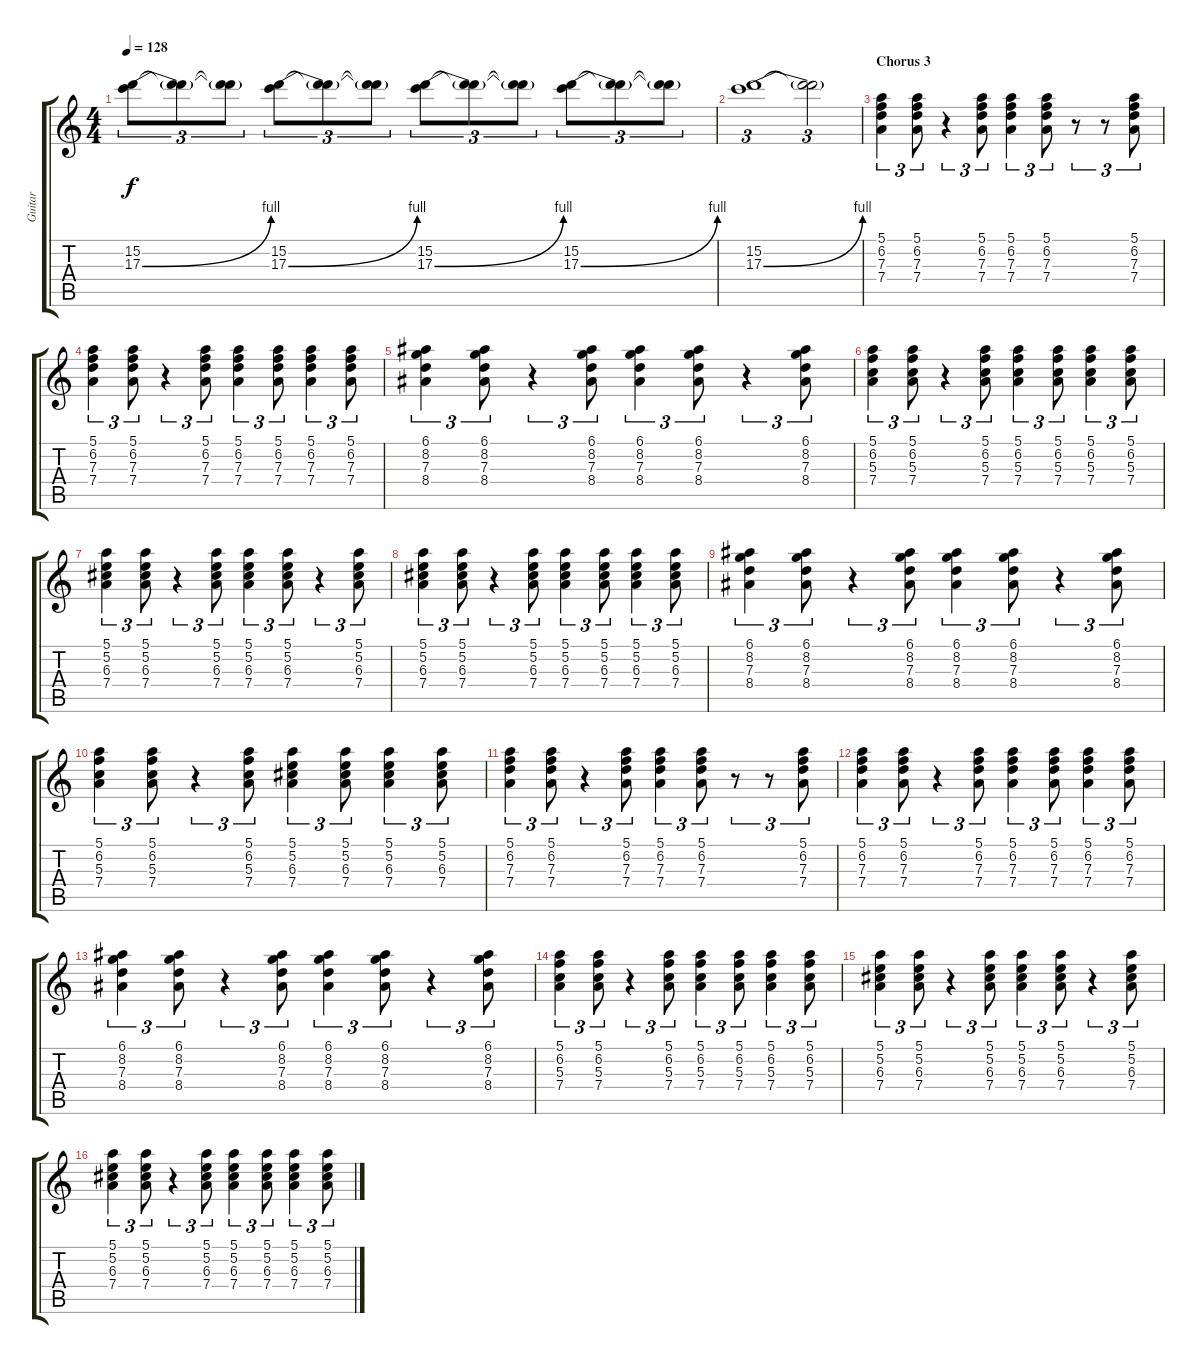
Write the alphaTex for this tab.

\track ("Guitar" "Guitar") {instrument distortionguitar}
\staff {score tabs}
\tuning (E4 B3 G3 D3 A2 D2) {hide}
\ts (4 4)
\tempo 128
\clef g2
\ks c
(15.2 17.3{be (bend 0 0 60 4)}).8{tu (3 2) dy f} (15.2{t} 17.3{t}).8{tu (3 2)} (15.2{t} 17.3{t}).8{tu (3 2)} (15.2 17.3{be (bend 0 0 60 4)}).8{tu (3 2)} (15.2{t} 17.3{t}).8{tu (3 2)} (15.2{t} 17.3{t}).8{tu (3 2)} (15.2 17.3{be (bend 0 0 60 4)}).8{tu (3 2)} (15.2{t} 17.3{t}).8{tu (3 2)} (15.2{t} 17.3{t}).8{tu (3 2)} (15.2 17.3{be (bend 0 0 60 4)}).8{tu (3 2)} (15.2{t} 17.3{t}).8{tu (3 2)} (15.2{t} 17.3{t}).8{tu (3 2)} |
(15.2 17.3{be (bend 0 0 60 4)}).1{tu (3 2)} (15.2{t} 17.3{t}).2{tu (3 2)} |
\section ("" "Chorus 3")
(5.1 6.2 7.3 7.4).4{tu (3 2)} (5.1 6.2 7.3 7.4).8{tu (3 2)} r.4{tu (3 2)} (5.1 6.2 7.3 7.4).8{tu (3 2)} (5.1 6.2 7.3 7.4).4{tu (3 2)} (5.1 6.2 7.3 7.4).8{tu (3 2)} r.8{tu (3 2)} r.8{tu (3 2)} (5.1 6.2 7.3 7.4).8{tu (3 2)} |
(5.1 6.2 7.3 7.4).4{tu (3 2)} (5.1 6.2 7.3 7.4).8{tu (3 2)} r.4{tu (3 2)} (5.1 6.2 7.3 7.4).8{tu (3 2)} (5.1 6.2 7.3 7.4).4{tu (3 2)} (5.1 6.2 7.3 7.4).8{tu (3 2)} (5.1 6.2 7.3 7.4).4{tu (3 2)} (5.1 6.2 7.3 7.4).8{tu (3 2)} |
(6.1 8.2 7.3 8.4).4{tu (3 2)} (6.1 8.2 7.3 8.4).8{tu (3 2)} r.4{tu (3 2)} (6.1 8.2 7.3 8.4).8{tu (3 2)} (6.1 8.2 7.3 8.4).4{tu (3 2)} (6.1 8.2 7.3 8.4).8{tu (3 2)} r.4{tu (3 2)} (6.1 8.2 7.3 8.4).8{tu (3 2)} |
(5.1 6.2 5.3 7.4).4{tu (3 2)} (5.1 6.2 5.3 7.4).8{tu (3 2)} r.4{tu (3 2)} (5.1 6.2 5.3 7.4).8{tu (3 2)} (5.1 6.2 5.3 7.4).4{tu (3 2)} (5.1 6.2 5.3 7.4).8{tu (3 2)} (5.1 6.2 5.3 7.4).4{tu (3 2)} (5.1 6.2 5.3 7.4).8{tu (3 2)} |
(5.1 5.2 6.3 7.4).4{tu (3 2)} (5.1 5.2 6.3 7.4).8{tu (3 2)} r.4{tu (3 2)} (5.1 5.2 6.3 7.4).8{tu (3 2)} (5.1 5.2 6.3 7.4).4{tu (3 2)} (5.1 5.2 6.3 7.4).8{tu (3 2)} r.4{tu (3 2)} (5.1 5.2 6.3 7.4).8{tu (3 2)} |
(5.1 5.2 6.3 7.4).4{tu (3 2)} (5.1 5.2 6.3 7.4).8{tu (3 2)} r.4{tu (3 2)} (5.1 5.2 6.3 7.4).8{tu (3 2)} (5.1 5.2 6.3 7.4).4{tu (3 2)} (5.1 5.2 6.3 7.4).8{tu (3 2)} (5.1 5.2 6.3 7.4).4{tu (3 2)} (5.1 5.2 6.3 7.4).8{tu (3 2)} |
(6.1 8.2 7.3 8.4).4{tu (3 2)} (6.1 8.2 7.3 8.4).8{tu (3 2)} r.4{tu (3 2)} (6.1 8.2 7.3 8.4).8{tu (3 2)} (6.1 8.2 7.3 8.4).4{tu (3 2)} (6.1 8.2 7.3 8.4).8{tu (3 2)} r.4{tu (3 2)} (6.1 8.2 7.3 8.4).8{tu (3 2)} |
(5.1 6.2 5.3 7.4).4{tu (3 2)} (5.1 6.2 5.3 7.4).8{tu (3 2)} r.4{tu (3 2)} (5.1 6.2 5.3 7.4).8{tu (3 2)} (5.1 5.2 6.3 7.4).4{tu (3 2)} (5.1 5.2 6.3 7.4).8{tu (3 2)} (5.1 5.2 6.3 7.4).4{tu (3 2)} (5.1 5.2 6.3 7.4).8{tu (3 2)} |
(5.1 6.2 7.3 7.4).4{tu (3 2)} (5.1 6.2 7.3 7.4).8{tu (3 2)} r.4{tu (3 2)} (5.1 6.2 7.3 7.4).8{tu (3 2)} (5.1 6.2 7.3 7.4).4{tu (3 2)} (5.1 6.2 7.3 7.4).8{tu (3 2)} r.8{tu (3 2)} r.8{tu (3 2)} (5.1 6.2 7.3 7.4).8{tu (3 2)} |
(5.1 6.2 7.3 7.4).4{tu (3 2)} (5.1 6.2 7.3 7.4).8{tu (3 2)} r.4{tu (3 2)} (5.1 6.2 7.3 7.4).8{tu (3 2)} (5.1 6.2 7.3 7.4).4{tu (3 2)} (5.1 6.2 7.3 7.4).8{tu (3 2)} (5.1 6.2 7.3 7.4).4{tu (3 2)} (5.1 6.2 7.3 7.4).8{tu (3 2)} |
(6.1 8.2 7.3 8.4).4{tu (3 2)} (6.1 8.2 7.3 8.4).8{tu (3 2)} r.4{tu (3 2)} (6.1 8.2 7.3 8.4).8{tu (3 2)} (6.1 8.2 7.3 8.4).4{tu (3 2)} (6.1 8.2 7.3 8.4).8{tu (3 2)} r.4{tu (3 2)} (6.1 8.2 7.3 8.4).8{tu (3 2)} |
(5.1 6.2 5.3 7.4).4{tu (3 2)} (5.1 6.2 5.3 7.4).8{tu (3 2)} r.4{tu (3 2)} (5.1 6.2 5.3 7.4).8{tu (3 2)} (5.1 6.2 5.3 7.4).4{tu (3 2)} (5.1 6.2 5.3 7.4).8{tu (3 2)} (5.1 6.2 5.3 7.4).4{tu (3 2)} (5.1 6.2 5.3 7.4).8{tu (3 2)} |
(5.1 5.2 6.3 7.4).4{tu (3 2)} (5.1 5.2 6.3 7.4).8{tu (3 2)} r.4{tu (3 2)} (5.1 5.2 6.3 7.4).8{tu (3 2)} (5.1 5.2 6.3 7.4).4{tu (3 2)} (5.1 5.2 6.3 7.4).8{tu (3 2)} r.4{tu (3 2)} (5.1 5.2 6.3 7.4).8{tu (3 2)} |
(5.1 5.2 6.3 7.4).4{tu (3 2)} (5.1 5.2 6.3 7.4).8{tu (3 2)} r.4{tu (3 2)} (5.1 5.2 6.3 7.4).8{tu (3 2)} (5.1 5.2 6.3 7.4).4{tu (3 2)} (5.1 5.2 6.3 7.4).8{tu (3 2)} (5.1 5.2 6.3 7.4).4{tu (3 2)} (5.1 5.2 6.3 7.4).8{tu (3 2)}
